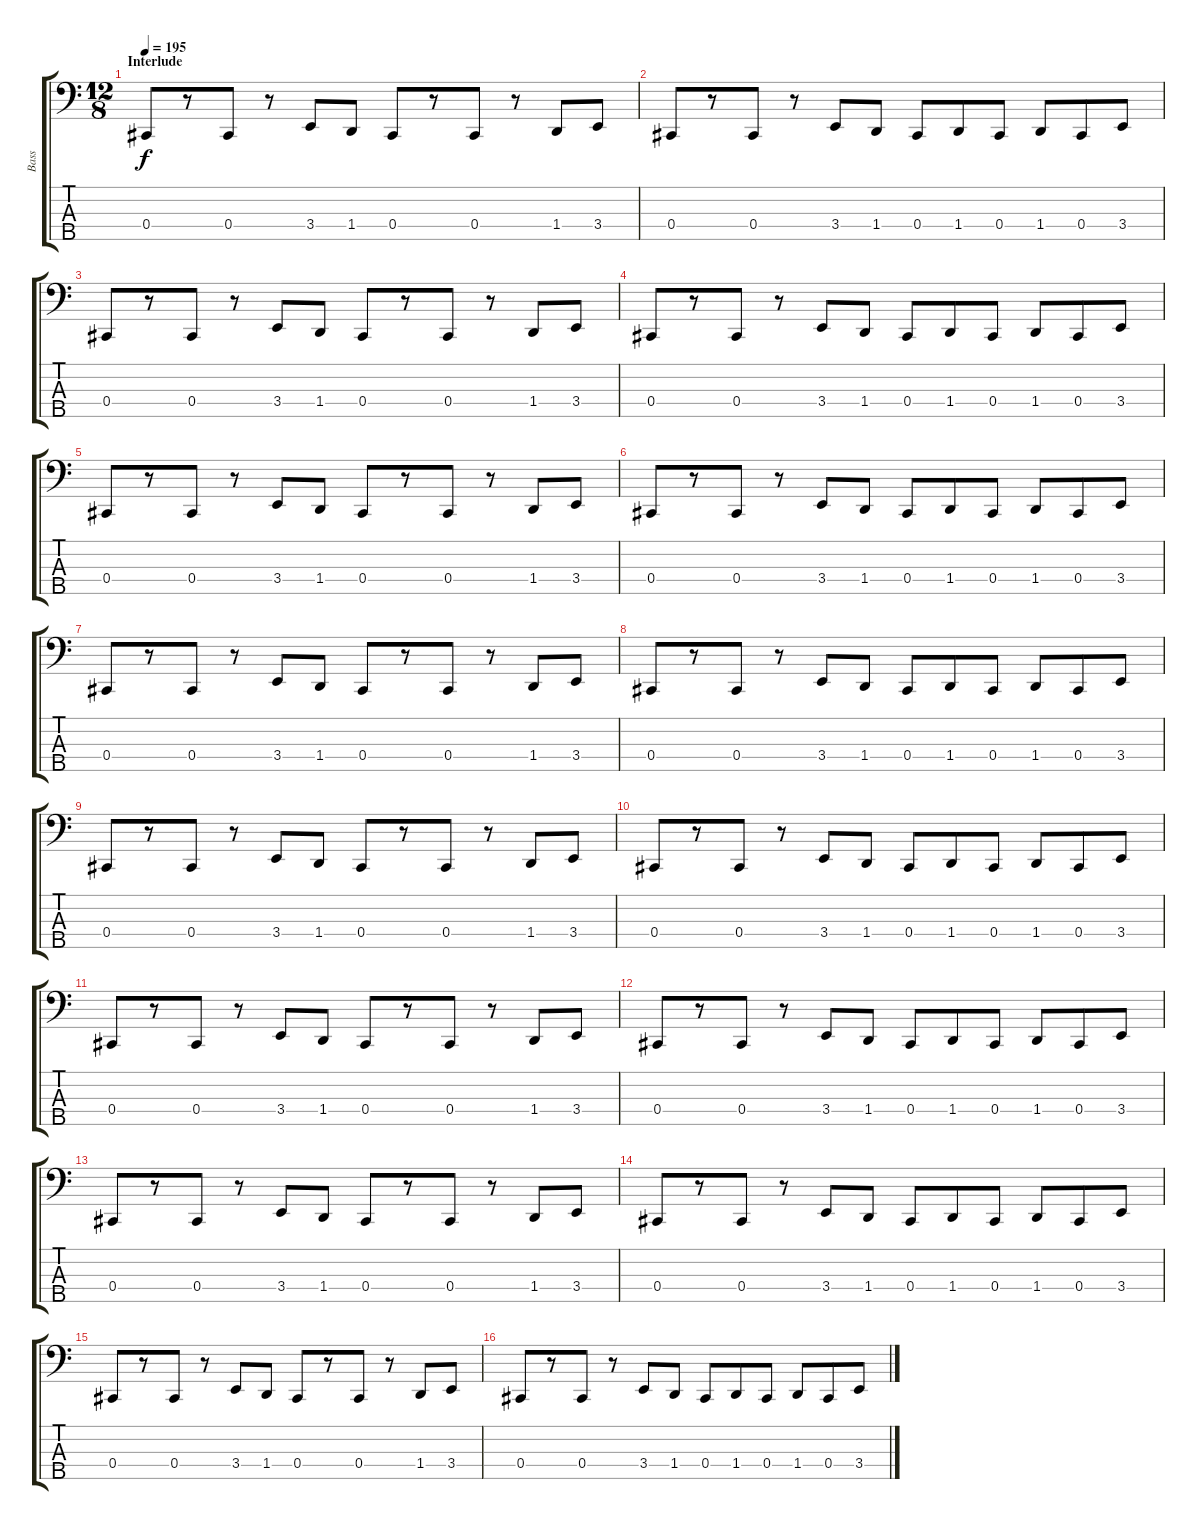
\track ("Bass" "Bass") {instrument slapbass1}
\staff {score tabs}
\tuning (Gb2 Db2 Ab1 Db1 Bb0) {hide}
\ts (12 8)
\section ("" "Interlude")
\tempo 195
\clef f4
\ks c
0.4.8{dy f} r.8 0.4.8 r.8 3.4.8 1.4.8 0.4.8 r.8 0.4.8 r.8 1.4.8 3.4.8 |
0.4.8 r.8 0.4.8 r.8 3.4.8 1.4.8 0.4.8 1.4.8 0.4.8 1.4.8 0.4.8 3.4.8 |
0.4.8 r.8 0.4.8 r.8 3.4.8 1.4.8 0.4.8 r.8 0.4.8 r.8 1.4.8 3.4.8 |
0.4.8 r.8 0.4.8 r.8 3.4.8 1.4.8 0.4.8 1.4.8 0.4.8 1.4.8 0.4.8 3.4.8 |
0.4.8 r.8 0.4.8 r.8 3.4.8 1.4.8 0.4.8 r.8 0.4.8 r.8 1.4.8 3.4.8 |
0.4.8 r.8 0.4.8 r.8 3.4.8 1.4.8 0.4.8 1.4.8 0.4.8 1.4.8 0.4.8 3.4.8 |
0.4.8 r.8 0.4.8 r.8 3.4.8 1.4.8 0.4.8 r.8 0.4.8 r.8 1.4.8 3.4.8 |
0.4.8 r.8 0.4.8 r.8 3.4.8 1.4.8 0.4.8 1.4.8 0.4.8 1.4.8 0.4.8 3.4.8 |
0.4.8 r.8 0.4.8 r.8 3.4.8 1.4.8 0.4.8 r.8 0.4.8 r.8 1.4.8 3.4.8 |
0.4.8 r.8 0.4.8 r.8 3.4.8 1.4.8 0.4.8 1.4.8 0.4.8 1.4.8 0.4.8 3.4.8 |
0.4.8 r.8 0.4.8 r.8 3.4.8 1.4.8 0.4.8 r.8 0.4.8 r.8 1.4.8 3.4.8 |
0.4.8 r.8 0.4.8 r.8 3.4.8 1.4.8 0.4.8 1.4.8 0.4.8 1.4.8 0.4.8 3.4.8 |
0.4.8 r.8 0.4.8 r.8 3.4.8 1.4.8 0.4.8 r.8 0.4.8 r.8 1.4.8 3.4.8 |
0.4.8 r.8 0.4.8 r.8 3.4.8 1.4.8 0.4.8 1.4.8 0.4.8 1.4.8 0.4.8 3.4.8 |
0.4.8 r.8 0.4.8 r.8 3.4.8 1.4.8 0.4.8 r.8 0.4.8 r.8 1.4.8 3.4.8 |
0.4.8 r.8 0.4.8 r.8 3.4.8 1.4.8 0.4.8 1.4.8 0.4.8 1.4.8 0.4.8 3.4.8
